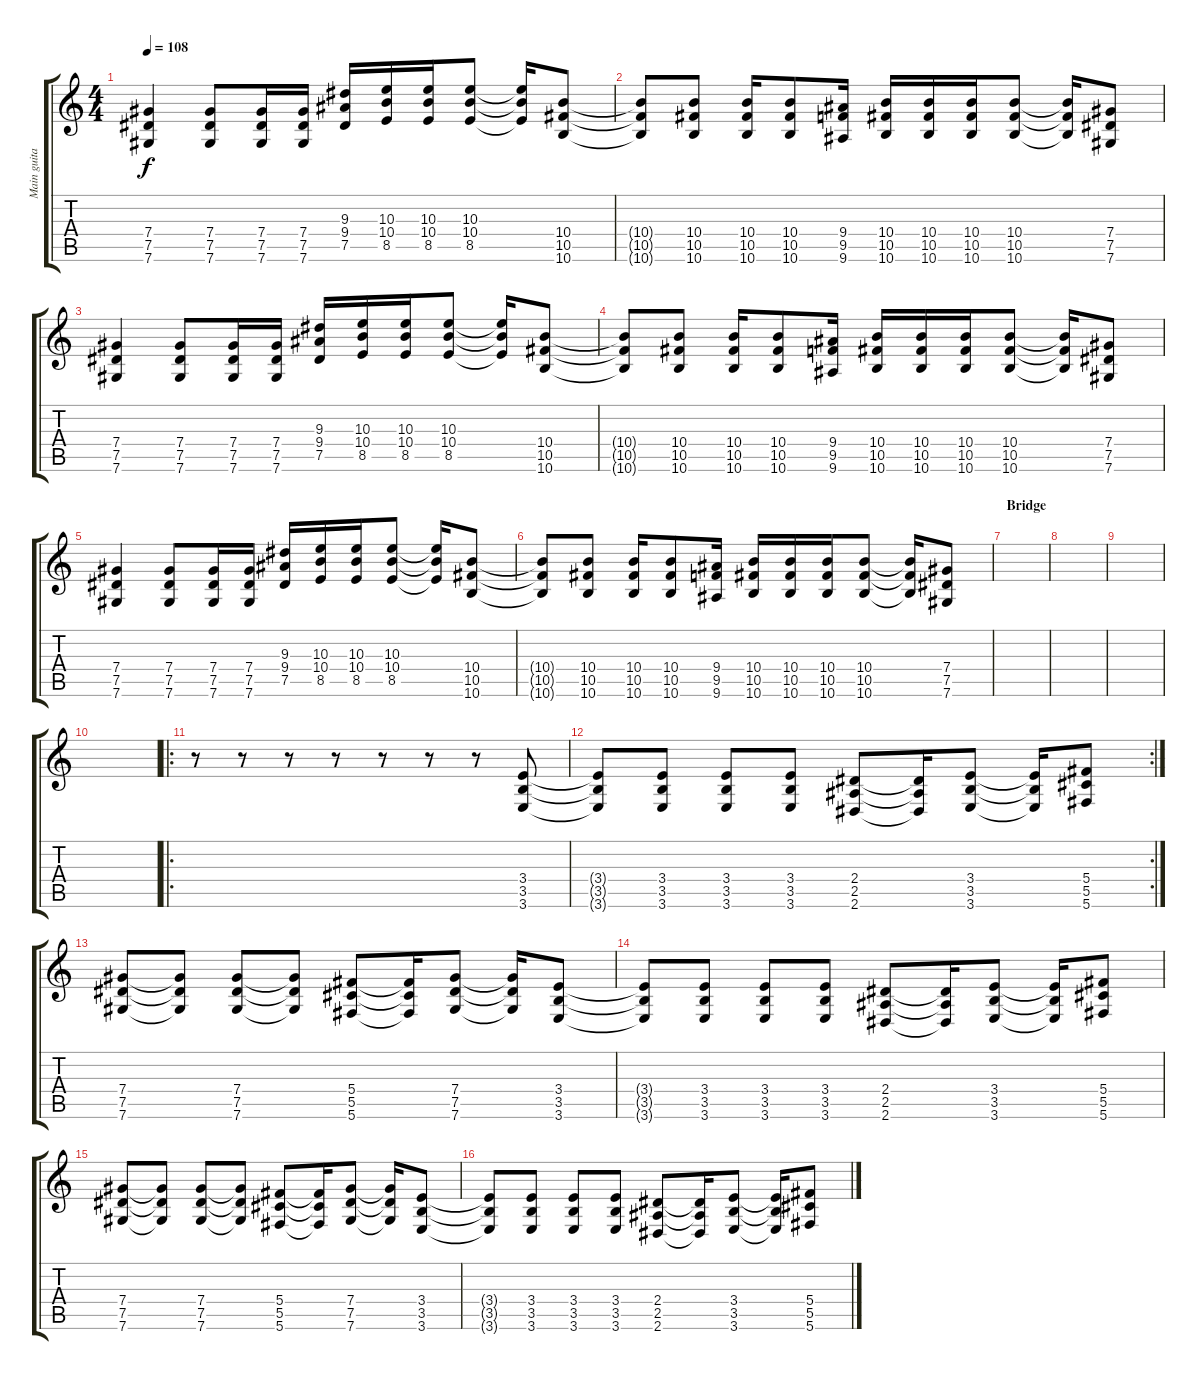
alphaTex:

\track ("Main guitar (Brad Delson)" "Main guita") {instrument distortionguitar}
\staff {score tabs}
\tuning (Eb4 Bb3 Gb3 Db3 Ab2 Db2) {hide}
\ts (4 4)
\tempo 108
\clef g2
\ks c
(7.4 7.5 7.6).4{dy f} (7.4 7.5 7.6).8 (7.4 7.5 7.6).16 (7.4 7.5 7.6).16 (9.3 9.4 7.5).16 (10.3 10.4 8.5).16 (10.3 10.4 8.5).16 (10.3 10.4 8.5).8 (10.3{t} 10.4{t} 8.5{t}).16 (10.4 10.5 10.6).8 |
(10.4{t} 10.5{t} 10.6{t}).8 (10.4 10.5 10.6).8 (10.4 10.5 10.6).16 (10.4 10.5 10.6).8 (9.4 9.5 9.6).16 (10.4 10.5 10.6).16 (10.4 10.5 10.6).16 (10.4 10.5 10.6).16 (10.4 10.5 10.6).8 (10.4{t} 10.5{t} 10.6{t}).16 (7.4 7.5 7.6).8 |
(7.4 7.5 7.6).4 (7.4 7.5 7.6).8 (7.4 7.5 7.6).16 (7.4 7.5 7.6).16 (9.3 9.4 7.5).16 (10.3 10.4 8.5).16 (10.3 10.4 8.5).16 (10.3 10.4 8.5).8 (10.3{t} 10.4{t} 8.5{t}).16 (10.4 10.5 10.6).8 |
(10.4{t} 10.5{t} 10.6{t}).8 (10.4 10.5 10.6).8 (10.4 10.5 10.6).16 (10.4 10.5 10.6).8 (9.4 9.5 9.6).16 (10.4 10.5 10.6).16 (10.4 10.5 10.6).16 (10.4 10.5 10.6).16 (10.4 10.5 10.6).8 (10.4{t} 10.5{t} 10.6{t}).16 (7.4 7.5 7.6).8 |
(7.4 7.5 7.6).4 (7.4 7.5 7.6).8 (7.4 7.5 7.6).16 (7.4 7.5 7.6).16 (9.3 9.4 7.5).16 (10.3 10.4 8.5).16 (10.3 10.4 8.5).16 (10.3 10.4 8.5).8 (10.3{t} 10.4{t} 8.5{t}).16 (10.4 10.5 10.6).8 |
(10.4{t} 10.5{t} 10.6{t}).8 (10.4 10.5 10.6).8 (10.4 10.5 10.6).16 (10.4 10.5 10.6).8 (9.4 9.5 9.6).16 (10.4 10.5 10.6).16 (10.4 10.5 10.6).16 (10.4 10.5 10.6).16 (10.4 10.5 10.6).8 (10.4{t} 10.5{t} 10.6{t}).16 (7.4 7.5 7.6).8 |
\section ("" "Bridge")
|
|
|
|
\ro
r.8 r.8 r.8 r.8 r.8 r.8 r.8 (3.4 3.5 3.6).8{volume 16 instrument distortionguitar} |
\rc 2
(3.4{t} 3.5{t} 3.6{t}).8 (3.4 3.5 3.6).8 (3.4 3.5 3.6).8 (3.4 3.5 3.6).8 (2.4 2.5 2.6).8 (2.4{t} 2.5{t} 2.6{t}).16 (3.4 3.5 3.6).8 (3.4{t} 3.5{t} 3.6{t}).16 (5.4 5.5 5.6).8 |
(7.4 7.5 7.6).8 (7.4{t} 7.5{t} 7.6{t}).8 (7.4 7.5 7.6).8 (7.4{t} 7.5{t} 7.6{t}).8 (5.4 5.5 5.6).8 (5.4{t} 5.5{t} 5.6{t}).16 (7.4 7.5 7.6).8 (7.4{t} 7.5{t} 7.6{t}).16 (3.4 3.5 3.6).8 |
(3.4{t} 3.5{t} 3.6{t}).8 (3.4 3.5 3.6).8 (3.4 3.5 3.6).8 (3.4 3.5 3.6).8 (2.4 2.5 2.6).8 (2.4{t} 2.5{t} 2.6{t}).16 (3.4 3.5 3.6).8 (3.4{t} 3.5{t} 3.6{t}).16 (5.4 5.5 5.6).8 |
(7.4 7.5 7.6).8 (7.4{t} 7.5{t} 7.6{t}).8 (7.4 7.5 7.6).8 (7.4{t} 7.5{t} 7.6{t}).8 (5.4 5.5 5.6).8 (5.4{t} 5.5{t} 5.6{t}).16 (7.4 7.5 7.6).8 (7.4{t} 7.5{t} 7.6{t}).16 (3.4 3.5 3.6).8 |
(3.4{t} 3.5{t} 3.6{t}).8 (3.4 3.5 3.6).8 (3.4 3.5 3.6).8 (3.4 3.5 3.6).8 (2.4 2.5 2.6).8 (2.4{t} 2.5{t} 2.6{t}).16 (3.4 3.5 3.6).8 (3.4{t} 3.5{t} 3.6{t}).16 (5.4 5.5 5.6).8
